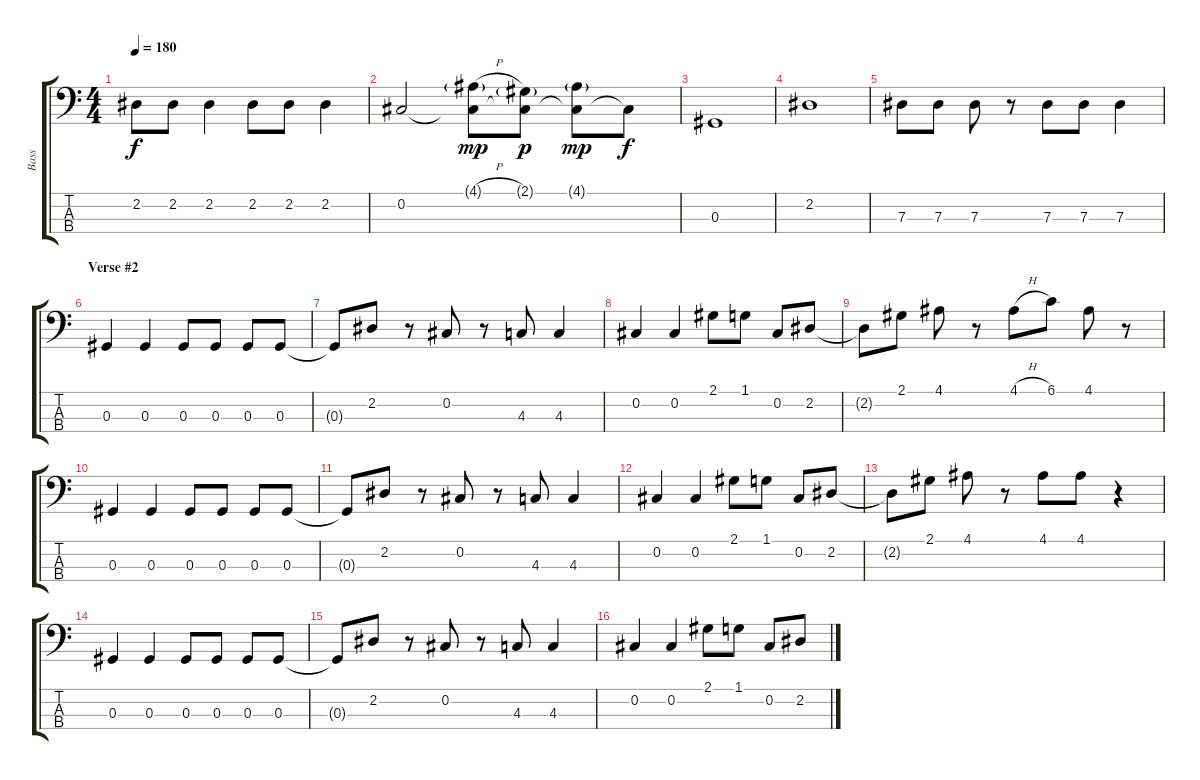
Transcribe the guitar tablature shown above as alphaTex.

\track ("Bass" "Bass") {instrument electricbassfinger}
\staff {score tabs}
\tuning (Gb2 Db2 Ab1 Eb1) {hide}
\ts (4 4)
\tempo 180
\clef f4
\ks c
2.2{t}.8{dy f} 2.2.8 2.2.4 2.2.8 2.2.8 2.2.4 |
0.2.2 (4.1{h g} 0.2{t}).8{dy mp} (2.1{g} 0.2{t}).8{dy p} (4.1{g} 0.2{t}).8{dy mp} 0.2{t}.8{dy f} |
0.3.1 |
2.2.1 |
7.3.8 7.3.8 7.3.8 r.8 7.3.8 7.3.8 7.3.4 |
\section ("" "Verse #2")
0.3.4 0.3.4 0.3.8 0.3.8 0.3.8 0.3.8 |
0.3{t}.8 2.2.8 r.8 0.2.8 r.8 4.3.8 4.3.4 |
0.2.4 0.2.4 2.1.8 1.1.8 0.2.8 2.2.8 |
2.2{t}.8 2.1.8 4.1.8 r.8 4.1{h}.8 6.1.8 4.1.8 r.8 |
0.3.4 0.3.4 0.3.8 0.3.8 0.3.8 0.3.8 |
0.3{t}.8 2.2.8 r.8 0.2.8 r.8 4.3.8 4.3.4 |
0.2.4 0.2.4 2.1.8 1.1.8 0.2.8 2.2.8 |
2.2{t}.8 2.1.8 4.1.8 r.8 4.1.8 4.1.8 r.4 |
0.3.4 0.3.4 0.3.8 0.3.8 0.3.8 0.3.8 |
0.3{t}.8 2.2.8 r.8 0.2.8 r.8 4.3.8 4.3.4 |
0.2.4 0.2.4 2.1.8 1.1.8 0.2.8 2.2.8
